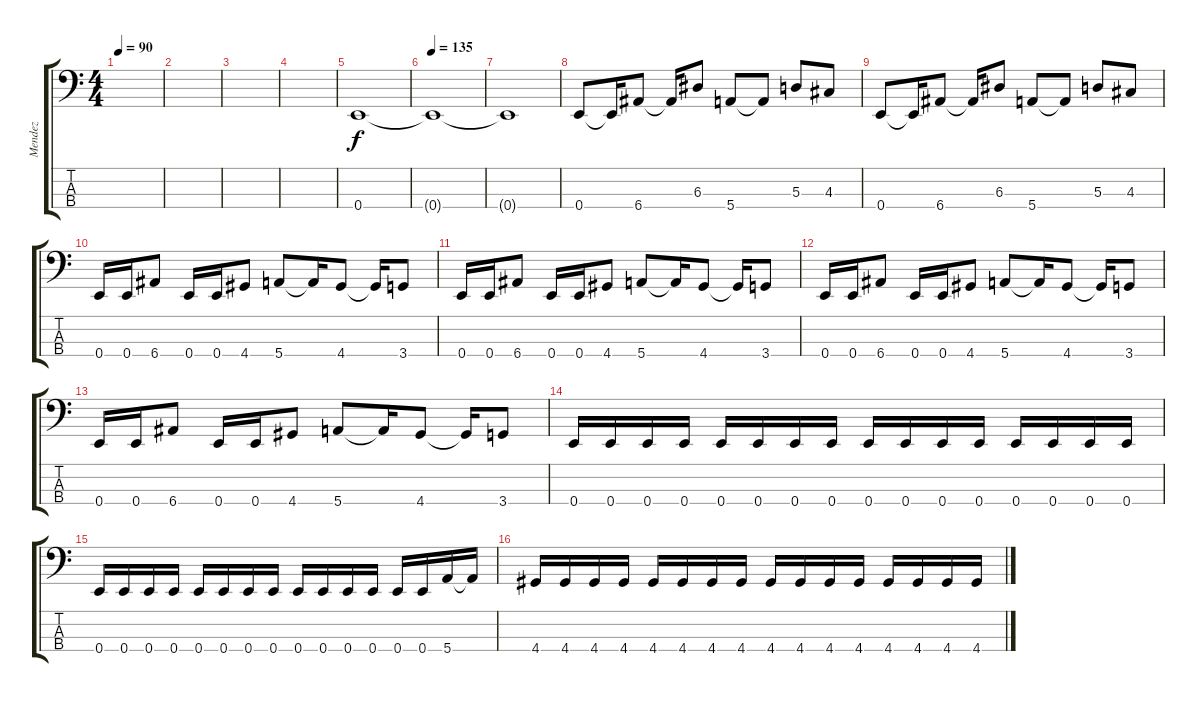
\track ("Mendez" "Mendez") {instrument electricbassfinger}
\staff {score tabs}
\tuning (G2 D2 A1 E1) {hide}
\ts (4 4)
\tempo 90
\clef f4
\ks c
|
|
|
|
0.4.1 |
\tempo 135
0.4{t}.1 |
0.4{t}.1 |
0.4.8 0.4{t}.16 6.4.8 6.4{t}.16 6.3.8 5.4.8 5.4{t}.8 5.3.8 4.3.8 |
0.4.8 0.4{t}.16 6.4.8 6.4{t}.16 6.3.8 5.4.8 5.4{t}.8 5.3.8 4.3.8 |
0.4.16 0.4.16 6.4.8 0.4.16 0.4.16 4.4.8 5.4.8 5.4{t}.16 4.4.8 4.4{t}.16 3.4.8 |
0.4.16 0.4.16 6.4.8 0.4.16 0.4.16 4.4.8 5.4.8 5.4{t}.16 4.4.8 4.4{t}.16 3.4.8 |
0.4.16 0.4.16 6.4.8 0.4.16 0.4.16 4.4.8 5.4.8 5.4{t}.16 4.4.8 4.4{t}.16 3.4.8 |
0.4.16 0.4.16 6.4.8 0.4.16 0.4.16 4.4.8 5.4.8 5.4{t}.16 4.4.8 4.4{t}.16 3.4.8 |
0.4.16 0.4.16 0.4.16 0.4.16 0.4.16 0.4.16 0.4.16 0.4.16 0.4.16 0.4.16 0.4.16 0.4.16 0.4.16 0.4.16 0.4.16 0.4.16 |
0.4.16 0.4.16 0.4.16 0.4.16 0.4.16 0.4.16 0.4.16 0.4.16 0.4.16 0.4.16 0.4.16 0.4.16 0.4.16 0.4.16 5.4.16 5.4{t}.16 |
4.4.16 4.4.16 4.4.16 4.4.16 4.4.16 4.4.16 4.4.16 4.4.16 4.4.16 4.4.16 4.4.16 4.4.16 4.4.16 4.4.16 4.4.16 4.4.16
